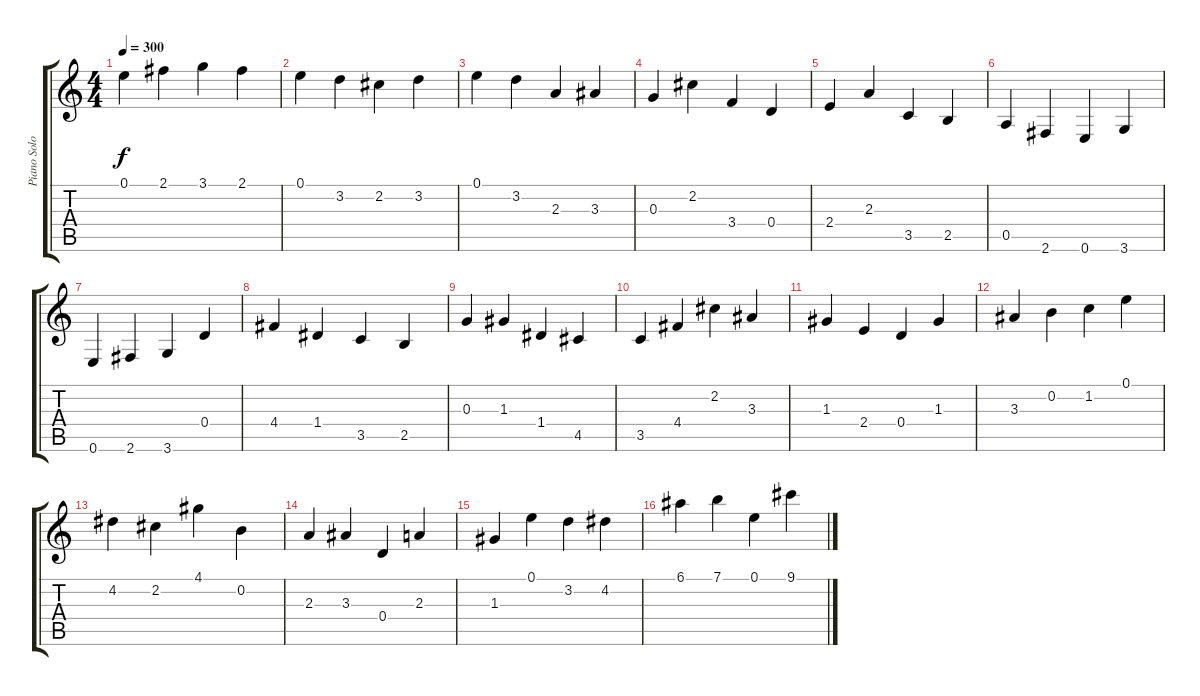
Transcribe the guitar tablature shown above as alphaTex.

\track ("Piano Solo" "Piano Solo") {instrument acousticguitarsteel}
\staff {score tabs}
\tuning (E4 B3 G3 D3 A2 E2) {hide}
\ts (4 4)
\tempo 300
\clef g2
\ks c
0.1.4{dy f instrument acousticguitarsteel} 2.1.4 3.1.4 2.1.4 |
0.1.4 3.2.4 2.2.4 3.2.4 |
0.1.4 3.2.4 2.3.4 3.3.4 |
0.3.4 2.2.4 3.4.4 0.4.4 |
2.4.4 2.3.4 3.5.4 2.5.4 |
0.5.4 2.6.4 0.6.4 3.6.4 |
0.6.4 2.6.4 3.6.4 0.4.4 |
4.4.4 1.4.4 3.5.4 2.5.4 |
0.3.4 1.3.4 1.4.4 4.5.4 |
3.5.4 4.4.4 2.2.4 3.3.4 |
1.3.4 2.4.4 0.4.4 1.3.4 |
3.3.4 0.2.4 1.2.4 0.1.4 |
4.2.4 2.2.4 4.1.4 0.2.4 |
2.3.4 3.3.4 0.4.4 2.3.4 |
1.3.4 0.1.4 3.2.4 4.2.4 |
6.1.4 7.1.4 0.1.4 9.1.4
